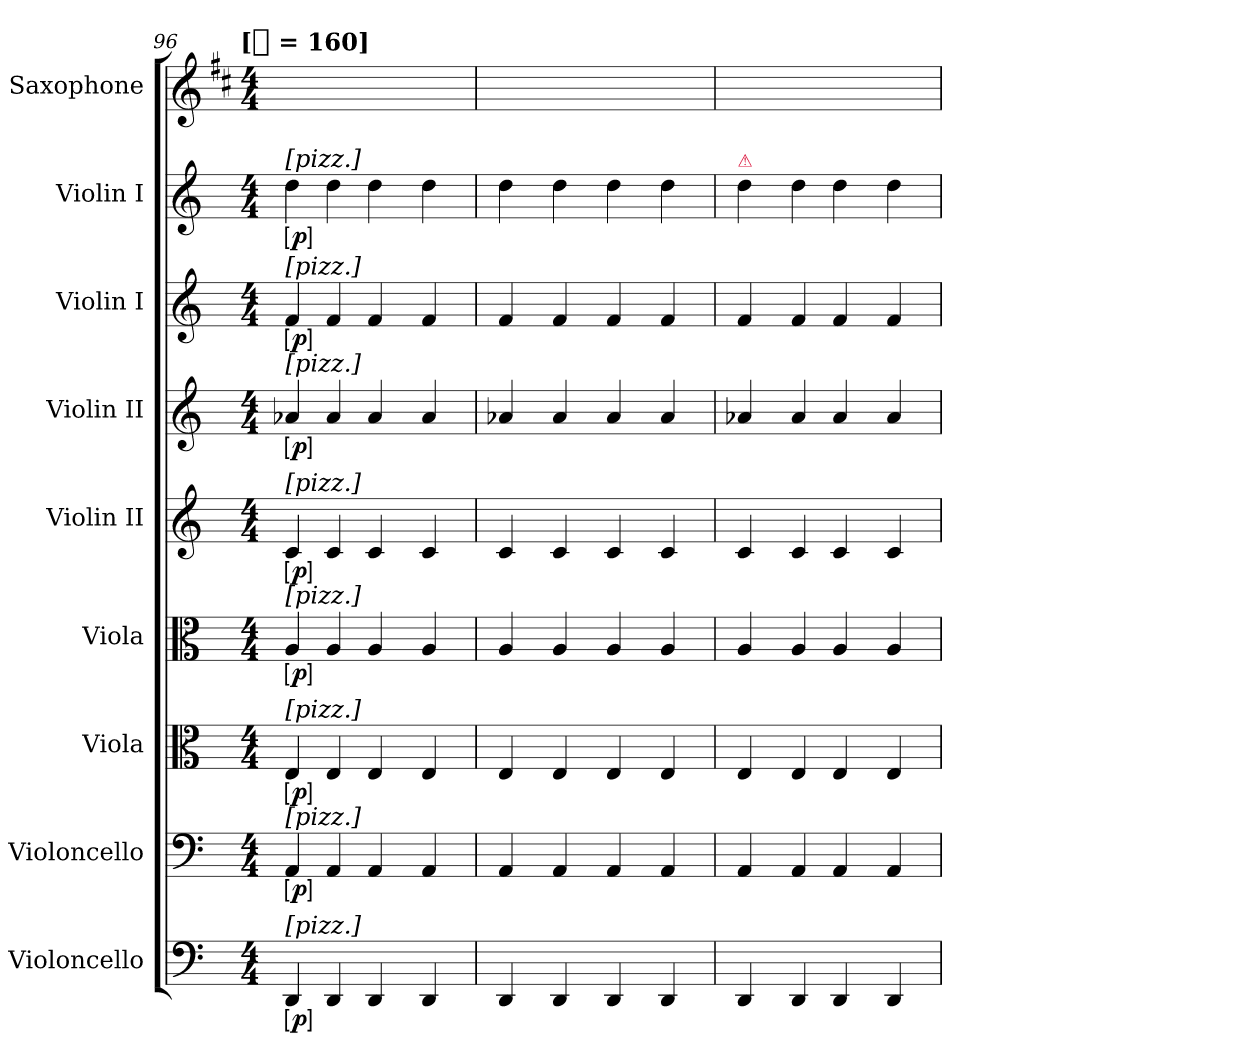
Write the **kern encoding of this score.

**kern	**dynam	**kern	**dynam	**kern	**dynam	**kern	**dynam	**kern	**dynam	**kern	**dynam	**kern	**dynam	**kern	**dynam	**kern
*part9	*part9	*part8	*part8	*part7	*part7	*part6	*part6	*part5	*part5	*part4	*part4	*part3	*part3	*part2	*part2	*part1
*staff9	*staff9	*staff8	*staff8	*staff7	*staff7	*staff6	*staff6	*staff5	*staff5	*staff4	*staff4	*staff3	*staff3	*staff2	*staff2	*staff1
*I"Violoncello	*	*I"Violoncello	*	*I"Viola	*	*I"Viola	*	*I"Violin II	*	*I"Violin II	*	*I"Violin I	*	*I"Violin I	*	*I"Saxophone
*I'Vc.	*	*I'Vc.	*	*I'Vla.	*	*I'Vla.	*	*I'Vln. II	*	*I'Vln. II	*	*I'Vln. I	*	*I'Vln. I	*	*
*clefF4	*	*clefF4	*	*clefC3	*	*clefC3	*	*clefG2	*	*clefG2	*	*clefG2	*	*clefG2	*	*clefG2
*	*	*	*	*	*	*	*	*	*	*	*	*	*	*	*	*ITrd1c2
*k[]	*	*k[]	*	*k[]	*	*k[]	*	*k[]	*	*k[]	*	*k[]	*	*k[]	*	*k[]
*	*	*	*	*	*	*	*	*	*	*	*	*	*	*	*	*C:
!!LO:TX:omd:t=[[quarter] = 160]
*M4/4	*	*M4/4	*	*M4/4	*	*M4/4	*	*M4/4	*	*M4/4	*	*M4/4	*	*M4/4	*	*M4/4
*MM160	*	*MM160	*	*MM160	*	*MM160	*	*MM160	*	*MM160	*	*MM160	*	*MM160	*	*MM160
=96	=96	=96	=96	=96	=96	=96	=96	=96	=96	=96	=96	=96	=96	=96	=96	=96
!	!	!	!	!	!	!	!	!	!	!	!	!	!	!LO:TX:a:t=[pizz.]	!	!
!	!	!	!	!	!	!	!	!	!	!	!	!LO:TX:a:t=[pizz.]	!	!	!	!
!	!	!	!	!	!	!	!	!	!	!LO:TX:a:t=[pizz.]	!	!	!	!	!	!
!	!	!	!	!	!	!	!	!LO:TX:a:t=[pizz.]	!	!	!	!	!	!	!	!
!	!	!	!	!	!	!LO:TX:a:t=[pizz.]	!	!	!	!	!	!	!	!	!	!
!	!	!	!	!LO:TX:a:t=[pizz.]	!	!	!	!	!	!	!	!	!	!	!	!
!	!	!LO:TX:a:t=[pizz.]	!	!	!	!	!	!	!	!	!	!	!	!	!	!
!LO:TX:a:t=[pizz.]	!	!	!	!	!	!	!	!	!	!	!	!	!	!	!	!
!	!LO:DY:ed=brack	!	!LO:DY:ed=brack	!	!LO:DY:ed=brack	!	!LO:DY:ed=brack	!	!LO:DY:ed=brack	!	!LO:DY:ed=brack	!	!LO:DY:ed=brack	!	!LO:DY:ed=brack	!
4DD"	p	4AA"	p	4E"	p	4A"	p	4c"	p	4a-X"	p	4f"	p	4dd"	p	2ryy
4DD"	.	4AA"	.	4E"	.	4A"	.	4c"	.	4a-"	.	4f"	.	4dd"	.	.
4DD"	.	4AA"	.	4E"	.	4A"	.	4c"	.	4a-"	.	4f"	.	4dd"	.	8ryy
.	.	.	.	.	.	.	.	.	.	.	.	.	.	.	.	8ryy
4DD"	.	4AA"	.	4E"	.	4A"	.	4c"	.	4a-"	.	4f"	.	4dd"	.	8ryy
.	.	.	.	.	.	.	.	.	.	.	.	.	.	.	.	8ryy
=97	=97	=97	=97	=97	=97	=97	=97	=97	=97	=97	=97	=97	=97	=97	=97	=97
4DD"	.	4AA"	.	4E"	.	4A"	.	4c"	.	4a-X"	.	4f"	.	4dd"	.	8ryy
.	.	.	.	.	.	.	.	.	.	.	.	.	.	.	.	4ryy
4DD"	.	4AA"	.	4E"	.	4A"	.	4c"	.	4a-"	.	4f"	.	4dd"	.	.
.	.	.	.	.	.	.	.	.	.	.	.	.	.	.	.	4ryy
4DD"	.	4AA"	.	4E"	.	4A"	.	4c"	.	4a-"	.	4f"	.	4dd"	.	.
.	.	.	.	.	.	.	.	.	.	.	.	.	.	.	.	4ryy
4DD"	.	4AA"	.	4E"	.	4A"	.	4c"	.	4a-"	.	4f"	.	4dd"	.	.
.	.	.	.	.	.	.	.	.	.	.	.	.	.	.	.	8ryy
=98	=98	=98	=98	=98	=98	=98	=98	=98	=98	=98	=98	=98	=98	=98	=98	=98
!	!	!	!	!	!	!	!	!	!	!	!	!	!	!LO:TX:a:color=crimson:t=⚠	!	!
4DD"	.	4AA"	.	4E"	.	4A"	.	4c"	.	4a-X"	.	4f"	.	4dd"	.	8ryy
.	.	.	.	.	.	.	.	.	.	.	.	.	.	.	.	8ryy
4DD"	.	4AA"	.	4E"	.	4A"	.	4c"	.	4a-"	.	4f"	.	4dd"	.	4ryy
4DD"	.	4AA"	.	4E"	.	4A"	.	4c"	.	4a-"	.	4f"	.	4dd"	.	8ryy
.	.	.	.	.	.	.	.	.	.	.	.	.	.	.	.	4ryy
4DD"	.	4AA"	.	4E"	.	4A"	.	4c"	.	4a-"	.	4f"	.	4dd"	.	.
.	.	.	.	.	.	.	.	.	.	.	.	.	.	.	.	8ryy
=	=	=	=	=	=	=	=	=	=	=	=	=	=	=	=	=
*-	*-	*-	*-	*-	*-	*-	*-	*-	*-	*-	*-	*-	*-	*-	*-	*-
